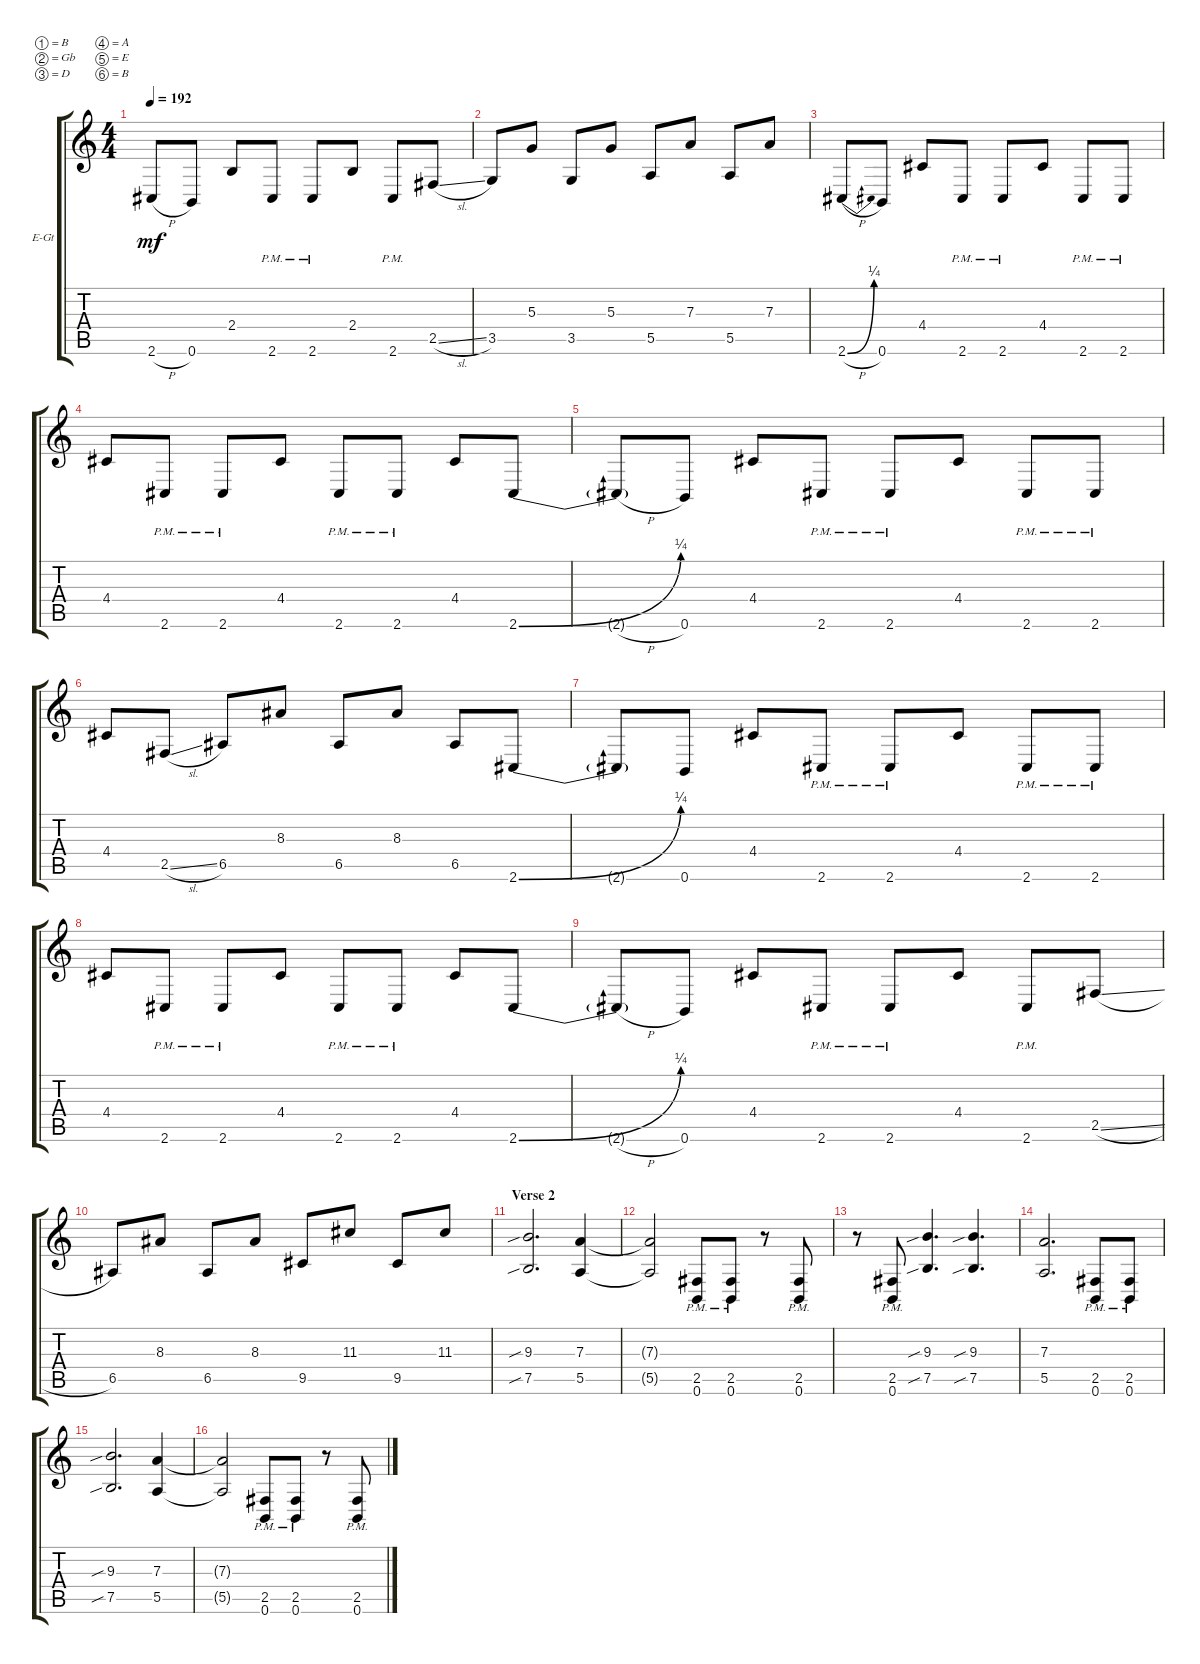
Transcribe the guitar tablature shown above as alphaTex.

\bracketExtendMode groupsimilarinstruments
\firstSystemTrackNameOrientation horizontal
\otherSystemsTrackNameOrientation horizontal
\track ("Electric Guitar 1" "E-Gt") {instrument distortionguitar}
\staff {score tabs}
\tuning (B3 Gb3 D3 A2 E2 B1)
\ts (4 4)
\tempo 192
\clef g2
\ks c
2.6{h t}.8{dy mf} 0.6.8 2.4.8 2.6{pm}.8 2.6{pm}.8 2.4.8 2.6{pm}.8 2.5{sl}.8 |
3.5.8 5.3.8 3.5.8 5.3.8 5.5.8 7.3.8 5.5.8 7.3.8 |
2.6{be (bend 0 0 14.399999999999999 1) h}.8 0.6.8 4.4.8 2.6{pm}.8 2.6{pm}.8 4.4.8 2.6{pm}.8 2.6{pm}.8 |
4.4.8 2.6{pm}.8 2.6{pm}.8 4.4.8 2.6{pm}.8 2.6{pm}.8 4.4.8 2.6{be (bend 0 0 30.599999999999998 1)}.8 |
2.6{h t}.8 0.6.8 4.4.8 2.6{pm}.8 2.6{pm}.8 4.4.8 2.6{pm}.8 2.6{pm}.8 |
4.4.8 2.5{sl}.8 6.5.8 8.3.8 6.5.8 8.3.8 6.5.8 2.6{be (bend 0 0 30.599999999999998 1)}.8 |
2.6{t}.8 0.6.8 4.4.8 2.6{pm}.8 2.6{pm}.8 4.4.8 2.6{pm}.8 2.6{pm}.8 |
4.4.8 2.6{pm}.8 2.6{pm}.8 4.4.8 2.6{pm}.8 2.6{pm}.8 4.4.8 2.6{be (bend 0 0 30.599999999999998 1)}.8 |
2.6{h t}.8 0.6.8 4.4.8 2.6{pm}.8 2.6{pm}.8 4.4.8 2.6{pm}.8 2.5{sl}.8 |
6.5.8 8.3.8 6.5.8 8.3.8 9.5.8 11.3.8 9.5.8 11.3.8 |
\section ("" "Verse 2")
(9.3{sib} 7.5{sib}).2{d} (5.5 7.3).4 |
(5.5{t} 7.3{t}).2 (2.5{pm} 0.6{pm}).8 (2.5{pm} 0.6{pm}).8 r.8 (2.5{pm} 0.6{pm}).8 |
r.8 (2.5{pm} 0.6{pm}).8 (7.5{sib} 9.3{sib}).4{d} (7.5{sib} 9.3{sib}).4{d} |
(5.5 7.3).2{d} (2.5{pm} 0.6{pm}).8 (0.6{pm} 2.5{pm}).8 |
(9.3{sib} 7.5{sib}).2{d} (5.5 7.3).4 |
(5.5{t} 7.3{t}).2 (2.5{pm} 0.6{pm}).8 (2.5{pm} 0.6{pm}).8 r.8 (2.5{pm} 0.6{pm}).8
